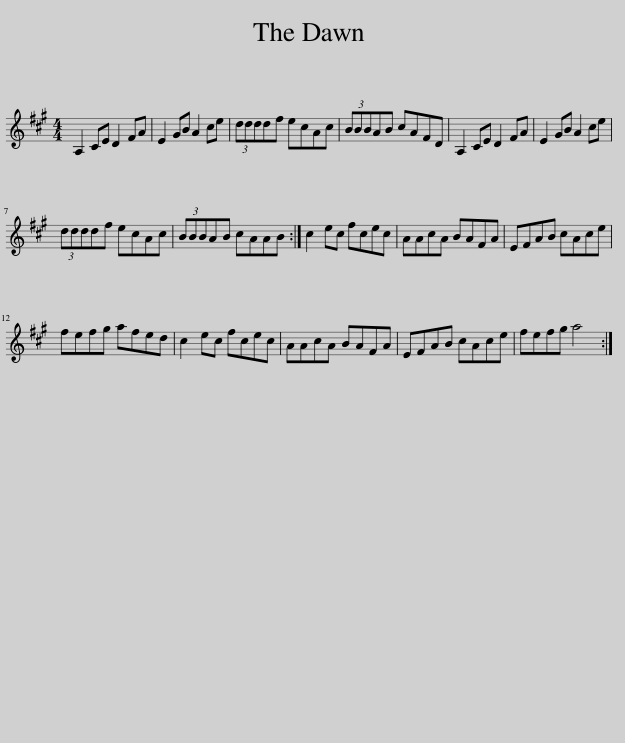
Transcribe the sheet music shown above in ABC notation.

X:1
L:1/8
M:4/4
I:linebreak $
K:A
V:1 treble
V:1
 A,2 CE D2 FA | E2 GB A2 ce | (3ddddf ecAc | (3BBBAB cAFD | A,2 CE D2 FA | %5
 E2 GB A2 ce |$ (3ddddf ecAc | (3BBBAB cAAB :| c2 ec fcec | AAcA BAFA | %10
 EFAB cAce |$ fefg afed | c2 ec fcec | AAcA BAFA | EFAB cAce | %15
 fefg a4 :| %16
